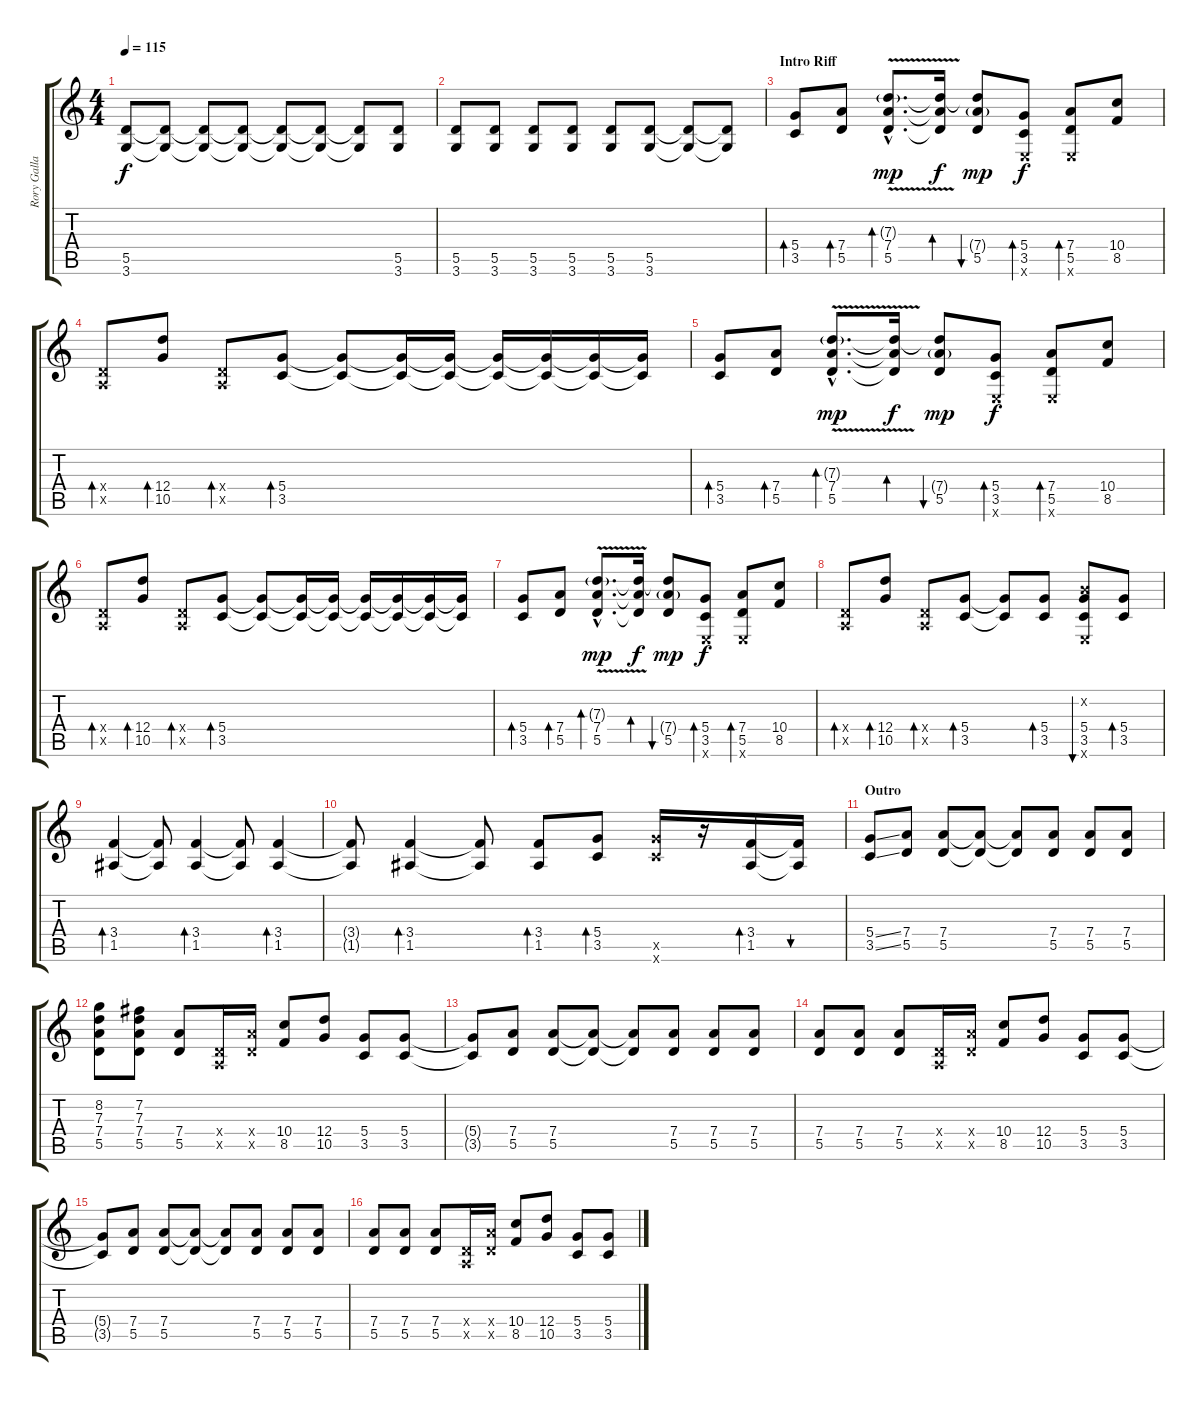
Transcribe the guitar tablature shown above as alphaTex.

\track ("Rory Gallagher Rhythm" "Rory Galla") {instrument distortionguitar}
\staff {score tabs}
\tuning (E4 B3 G3 D3 A2 E2) {hide}
\ts (4 4)
\tempo 115
\clef g2
\ks c
(5.5{t} 3.6{t}).8{dy f} (5.5{t} 3.6{t}).8 (5.5{t} 3.6{t}).8 (5.5{t} 3.6{t}).8 (5.5{t} 3.6{t}).8 (5.5{t} 3.6{t}).8 (5.5{t} 3.6{t}).8 (5.5 3.6).8 |
(5.5 3.6).8 (5.5 3.6).8 (5.5 3.6).8 (5.5 3.6).8 (5.5 3.6).8 (5.5 3.6).8 (5.5{t} 3.6{t}).8 (5.5{t} 3.6{t}).8 |
\section ("" "Intro Riff")
(5.4 3.5).8{bd 120} (7.4 5.5).8{bd 120} (7.3{v g hac} 7.4{hac} 5.5{hac}).8{d bd 120 dy mp} (7.3{t} 7.4{t} 5.5{t}).16{bd 120 dy f} (7.3{t} 7.4{g} 5.5).8{bu 120 dy mp} (5.4 3.5 0.6{x}).8{bd 120 dy f} (7.4 5.5 0.6{x}).8{bd 120} (10.4 8.5).8 |
(0.4{x} 0.5{x}).8{bd 120} (12.4 10.5).8{bd 120} (0.4{x} 0.5{x}).8{bd 120} (5.4 3.5).8{bd 120} (5.4{t} 3.5{t}).8 (5.4{t} 3.5{t}).16 (5.4{t} 3.5{t}).16 (5.4{t} 3.5{t}).16 (5.4{t} 3.5{t}).16 (5.4{t} 3.5{t}).16 (5.4{t} 3.5{t}).16 |
(5.4 3.5).8{bd 120} (7.4 5.5).8{bd 120} (7.3{v g hac} 7.4{hac} 5.5{hac}).8{d bd 120 dy mp} (7.3{t} 7.4{t} 5.5{t}).16{bd 120 dy f} (7.3{t} 7.4{g} 5.5).8{bu 120 dy mp} (5.4 3.5 0.6{x}).8{bd 120 dy f} (7.4 5.5 0.6{x}).8{bd 120} (10.4 8.5).8 |
(0.4{x} 0.5{x}).8{bd 120} (12.4 10.5).8{bd 120} (0.4{x} 0.5{x}).8{bd 120} (5.4 3.5).8{bd 120} (5.4{t} 3.5{t}).8 (5.4{t} 3.5{t}).16 (5.4{t} 3.5{t}).16 (5.4{t} 3.5{t}).16 (5.4{t} 3.5{t}).16 (5.4{t} 3.5{t}).16 (5.4{t} 3.5{t}).16 |
(5.4 3.5).8{bd 120} (7.4 5.5).8{bd 120} (7.3{v g hac} 7.4{hac} 5.5{hac}).8{d bd 120 dy mp} (7.3{t} 7.4{t} 5.5{t}).16{bd 120 dy f} (7.3{t} 7.4{g} 5.5).8{bu 120 dy mp} (5.4 3.5 0.6{x}).8{bd 120 dy f} (7.4 5.5 0.6{x}).8{bd 120} (10.4 8.5).8 |
(0.4{x} 0.5{x}).8{bd 120} (12.4 10.5).8{bd 120} (0.4{x} 0.5{x}).8{bd 120} (5.4 3.5).8{bd 120} (5.4{t} 3.5{t}).8 (5.4 3.5).8{bd 30} (0.2{x} 5.4 3.5 0.6{x}).8{bu 30} (5.4 3.5).8{bd 30} |
(3.4 1.5).4{bd 120} (3.4{t} 1.5{t}).8 (3.4 1.5).4{bd 120} (3.4{t} 1.5{t}).8 (3.4 1.5).4{bd 120} |
(3.4{t} 1.5{t}).8 (3.4 1.5).4{bd 120} (3.4{t} 1.5{t}).8 (3.4 1.5).8{bd 120} (5.4 3.5).8{bd 120} (10.5{x} 8.6{x}).16 r.16 (3.4 1.5).16{bd 120} (3.4{t} 1.5{t}).16{bu 120} |
\section ("" "Outro")
(5.4{ss} 3.5{ss}).8{volume 12} (7.4 5.5).8 (7.4 5.5).8 (7.4{t} 5.5{t}).8 (7.4{t} 5.5{t}).8 (7.4 5.5).8 (7.4 5.5).8 (7.4 5.5).8 |
(8.2 7.3 7.4 5.5).8 (7.2 7.3 7.4 5.5).8 (7.4 5.5).8 (0.4{x} 0.5{x}).16 (7.4{x} 5.5{x}).16 (10.4 8.5).8 (12.4 10.5).8 (5.4 3.5).8 (5.4 3.5).8 |
(5.4{t} 3.5{t}).8 (7.4 5.5).8 (7.4 5.5).8 (7.4{t} 5.5{t}).8 (7.4{t} 5.5{t}).8 (7.4 5.5).8 (7.4 5.5).8 (7.4 5.5).8 |
(7.4 5.5).8 (7.4 5.5).8 (7.4 5.5).8 (0.4{x} 0.5{x}).16 (7.4{x} 5.5{x}).16 (10.4 8.5).8 (12.4 10.5).8 (5.4 3.5).8 (5.4 3.5).8 |
(5.4{t} 3.5{t}).8 (7.4 5.5).8 (7.4 5.5).8 (7.4{t} 5.5{t}).8 (7.4{t} 5.5{t}).8 (7.4 5.5).8 (7.4 5.5).8 (7.4 5.5).8 |
(7.4 5.5).8 (7.4 5.5).8 (7.4 5.5).8 (0.4{x} 0.5{x}).16 (7.4{x} 5.5{x}).16 (10.4 8.5).8 (12.4 10.5).8 (5.4 3.5).8 (5.4 3.5).8
